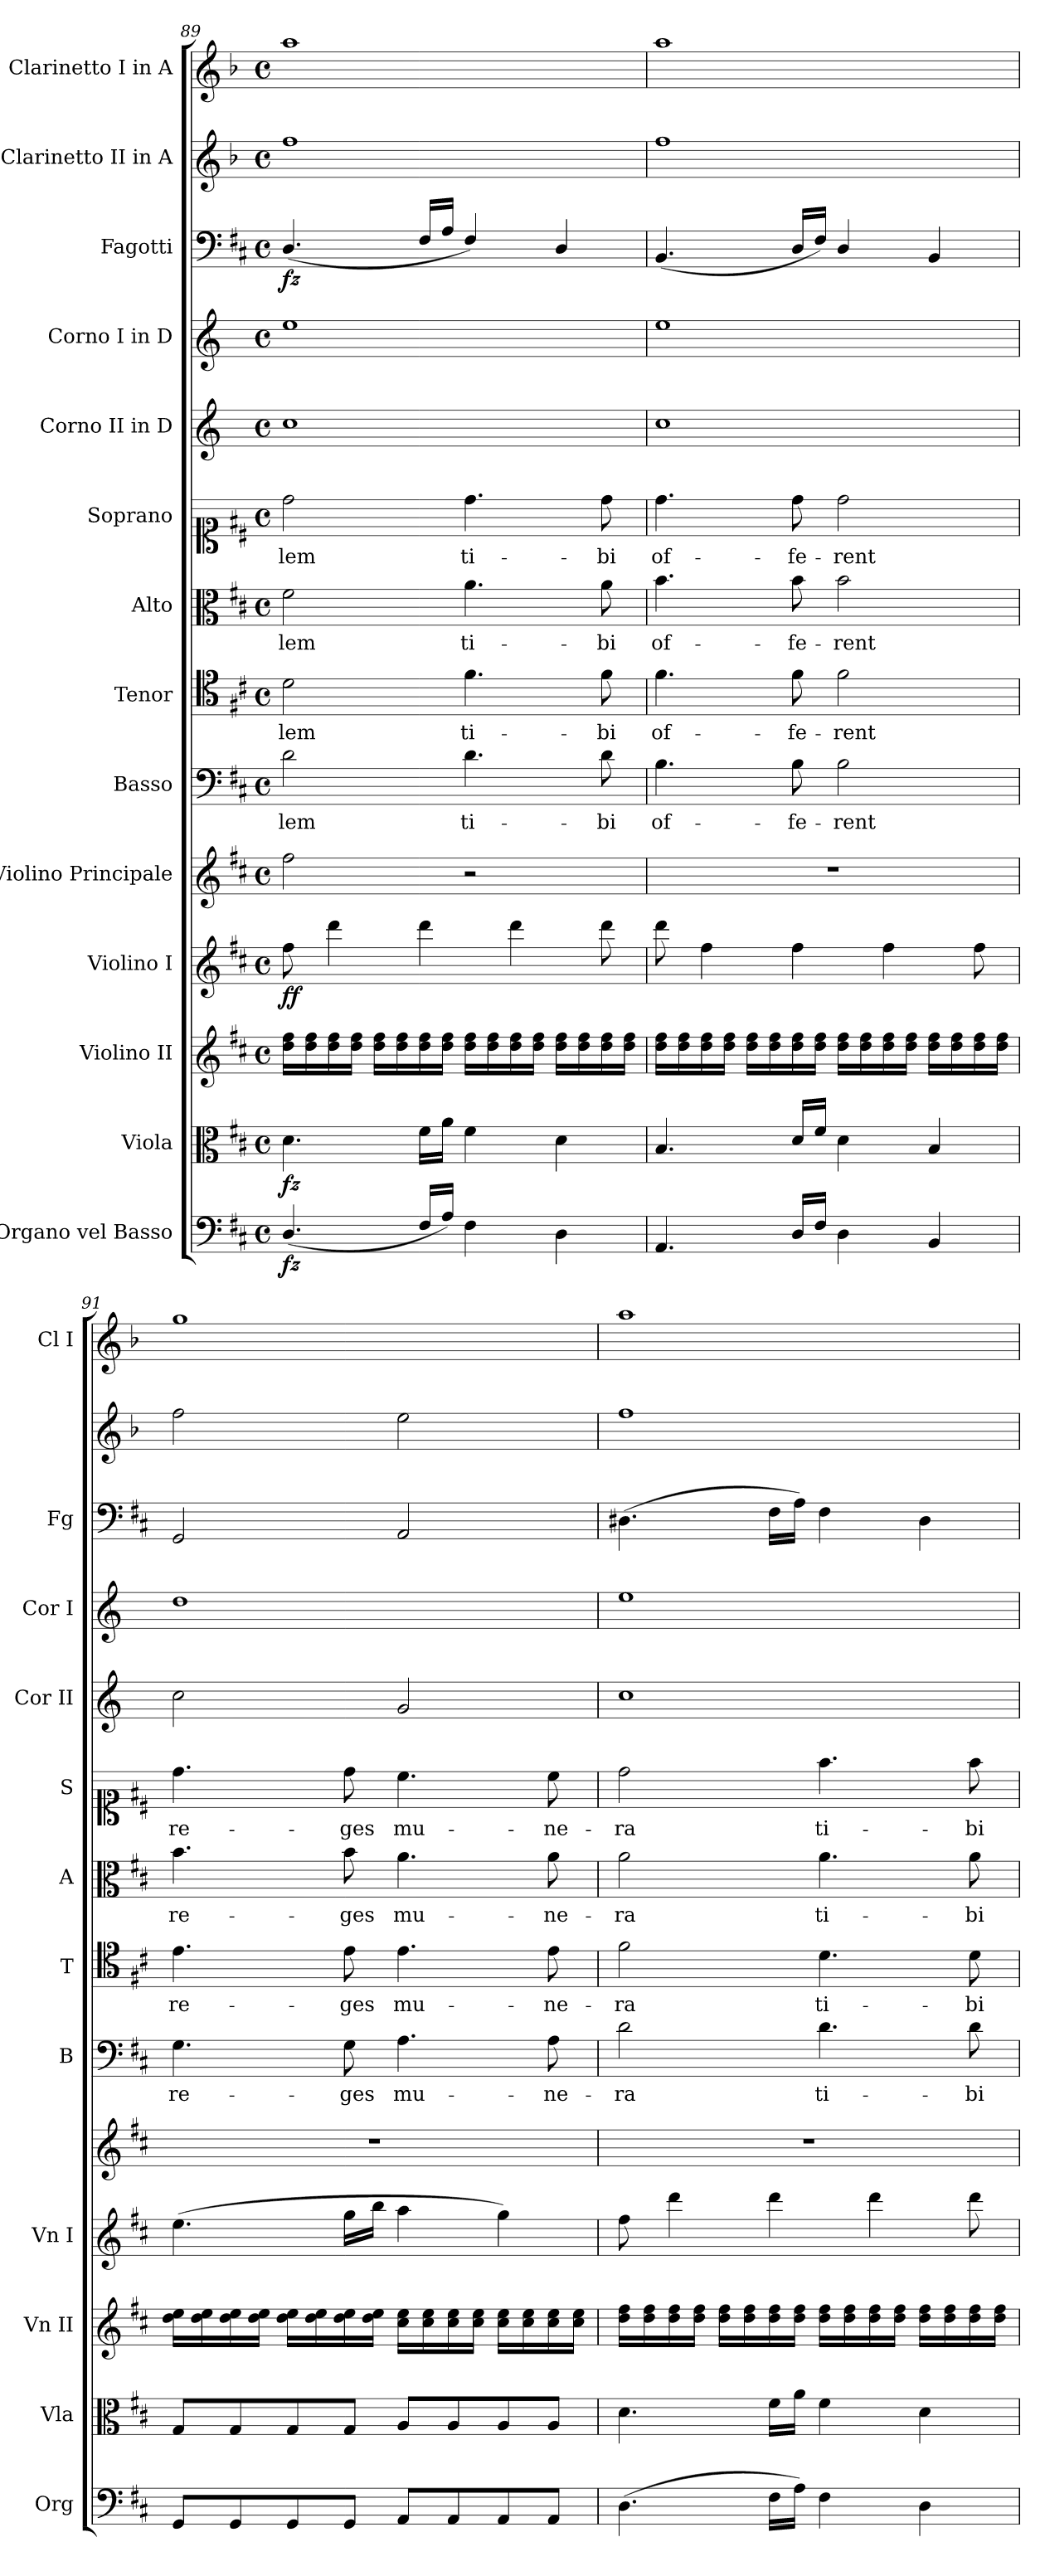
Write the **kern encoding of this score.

**kern	**dynam	**kern	**dynam	**kern	**kern	**dynam	**kern	**kern	**text	**kern	**text	**kern	**text	**kern	**text	**kern	**kern	**kern	**dynam	**kern	**kern
*part14	*part14	*part13	*part13	*part12	*part11	*part11	*part10	*part9	*part9	*part8	*part8	*part7	*part7	*part6	*part6	*part5	*part4	*part3	*part3	*part2	*part1
*staff14	*staff14	*staff13	*staff13	*staff12	*staff11	*staff11	*staff10	*staff9	*staff9	*staff8	*staff8	*staff7	*staff7	*staff6	*staff6	*staff5	*staff4	*staff3	*staff3	*staff2	*staff1
*I"Organo vel Basso	*	*I"Viola	*	*I"Violino II	*I"Violino I	*	*I"Violino Principale	*I"Basso	*	*I"Tenor	*	*I"Alto	*	*I"Soprano	*	*I"Corno II in D	*I"Corno I in D	*I"Fagotti	*	*I"Clarinetto II in A	*I"Clarinetto I in A
*I'Org	*	*I'Vla	*	*I'Vn II	*I'Vn I	*	*	*I'B	*	*I'T	*	*I'A	*	*I'S	*	*I'Cor II	*I'Cor I	*I'Fg	*	*	*I'Cl I
*clefF4	*	*clefC3	*	*clefG2	*clefG2	*	*clefG2	*clefF4	*	*clefC4	*	*clefC3	*	*clefC1	*	*clefG2	*clefG2	*clefF4	*	*clefG2	*clefG2
*	*	*	*	*	*	*	*	*	*	*	*	*	*	*	*	*ITrd-1c-2	*ITrd-1c-2	*	*	*ITrd2c3	*ITrd2c3
*k[f#c#]	*	*k[f#c#]	*	*k[f#c#]	*k[f#c#]	*	*k[f#c#]	*k[f#c#]	*	*k[f#c#]	*	*k[f#c#]	*	*k[f#c#]	*	*k[f#c#]	*k[f#c#]	*k[f#c#]	*	*k[f#c#]	*k[f#c#]
*D:	*	*D:	*	*D:	*D:	*	*D:	*D:	*	*D:	*	*D:	*	*D:	*	*	*	*D:	*	*D:	*D:
*M4/4	*	*M4/4	*	*M4/4	*M4/4	*	*M4/4	*M4/4	*	*M4/4	*	*M4/4	*	*M4/4	*	*M4/4	*M4/4	*M4/4	*	*M4/4	*M4/4
*met(c)	*	*met(c)	*	*met(c)	*met(c)	*	*met(c)	*met(c)	*	*met(c)	*	*met(c)	*	*met(c)	*	*met(c)	*met(c)	*met(c)	*	*met(c)	*met(c)
=89	=89	=89	=89	=89	=89	=89	=89	=89	=89	=89	=89	=89	=89	=89	=89	=89	=89	=89	=89	=89	=89
(<4.D/	fz	4.d	fz	16dd 16ff#LL	8ff#	ff	2ff#	2d	-lem	2d	-lem	2f#	-lem	2dd	-lem	1dd	1ff#	(<4.D/	fz	1dd	1ff#
.	.	.	.	16dd 16ff#	.	.	.	.	.	.	.	.	.	.	.	.	.	.	.	.	.
.	.	.	.	16dd 16ff#	4ddd	.	.	.	.	.	.	.	.	.	.	.	.	.	.	.	.
.	.	.	.	16dd 16ff#JJ	.	.	.	.	.	.	.	.	.	.	.	.	.	.	.	.	.
.	.	.	.	16dd 16ff#LL	.	.	.	.	.	.	.	.	.	.	.	.	.	.	.	.	.
.	.	.	.	16dd 16ff#	.	.	.	.	.	.	.	.	.	.	.	.	.	.	.	.	.
16F#/LL	.	16f#LL	.	16dd 16ff#	4ddd	.	.	.	.	.	.	.	.	.	.	.	.	16F#/LL	.	.	.
16AJJ)	.	16aJJ	.	16dd 16ff#JJ	.	.	.	.	.	.	.	.	.	.	.	.	.	16AJJ	.	.	.
4F#	.	4f#	.	16dd 16ff#LL	.	.	2r	4.d	ti-	4.f#	ti-	4.a	ti-	4.dd	ti-	.	.	4F#/)	.	.	.
.	.	.	.	16dd 16ff#	.	.	.	.	.	.	.	.	.	.	.	.	.	.	.	.	.
.	.	.	.	16dd 16ff#	4ddd	.	.	.	.	.	.	.	.	.	.	.	.	.	.	.	.
.	.	.	.	16dd 16ff#JJ	.	.	.	.	.	.	.	.	.	.	.	.	.	.	.	.	.
4D	.	4d	.	16dd 16ff#LL	.	.	.	.	.	.	.	.	.	.	.	.	.	4D/	.	.	.
.	.	.	.	16dd 16ff#	.	.	.	.	.	.	.	.	.	.	.	.	.	.	.	.	.
.	.	.	.	16dd 16ff#	8ddd	.	.	8d	-bi	8f#	-bi	8a	-bi	8dd	-bi	.	.	.	.	.	.
.	.	.	.	16dd 16ff#JJ	.	.	.	.	.	.	.	.	.	.	.	.	.	.	.	.	.
=90	=90	=90	=90	=90	=90	=90	=90	=90	=90	=90	=90	=90	=90	=90	=90	=90	=90	=90	=90	=90	=90
4.AA	.	4.B	.	16dd 16ff#LL	8ddd	.	1r	4.B	of-	4.f#	of-	4.b	of-	4.dd	of-	1dd	1ff#	(<4.BB	.	1dd	1ff#
.	.	.	.	16dd 16ff#	.	.	.	.	.	.	.	.	.	.	.	.	.	.	.	.	.
.	.	.	.	16dd 16ff#	4ff#	.	.	.	.	.	.	.	.	.	.	.	.	.	.	.	.
.	.	.	.	16dd 16ff#JJ	.	.	.	.	.	.	.	.	.	.	.	.	.	.	.	.	.
.	.	.	.	16dd 16ff#LL	.	.	.	.	.	.	.	.	.	.	.	.	.	.	.	.	.
.	.	.	.	16dd 16ff#	.	.	.	.	.	.	.	.	.	.	.	.	.	.	.	.	.
16D/LL	.	16d/LL	.	16dd 16ff#	4ff#	.	.	8B	-fe-	8f#	-fe-	8b	-fe-	8dd	-fe-	.	.	16D/LL	.	.	.
16F#JJ	.	16f#JJ	.	16dd 16ff#JJ	.	.	.	.	.	.	.	.	.	.	.	.	.	16F#JJ)	.	.	.
4D	.	4d	.	16dd 16ff#LL	.	.	.	2B	-rent	2f#	-rent	2b	-rent	2dd	-rent	.	.	4D/	.	.	.
.	.	.	.	16dd 16ff#	.	.	.	.	.	.	.	.	.	.	.	.	.	.	.	.	.
.	.	.	.	16dd 16ff#	4ff#	.	.	.	.	.	.	.	.	.	.	.	.	.	.	.	.
.	.	.	.	16dd 16ff#JJ	.	.	.	.	.	.	.	.	.	.	.	.	.	.	.	.	.
4BB	.	4B	.	16dd 16ff#LL	.	.	.	.	.	.	.	.	.	.	.	.	.	4BB	.	.	.
.	.	.	.	16dd 16ff#	.	.	.	.	.	.	.	.	.	.	.	.	.	.	.	.	.
.	.	.	.	16dd 16ff#	8ff#	.	.	.	.	.	.	.	.	.	.	.	.	.	.	.	.
.	.	.	.	16dd 16ff#JJ	.	.	.	.	.	.	.	.	.	.	.	.	.	.	.	.	.
=91	=91	=91	=91	=91	=91	=91	=91	=91	=91	=91	=91	=91	=91	=91	=91	=91	=91	=91	=91	=91	=91
8GGL	.	8GL	.	16dd 16eeLL	(>4.ee	.	1r	4.G	re-	4.e	re-	4.b	re-	4.dd	re-	2dd	1ee	2GG	.	2dd	1ee
.	.	.	.	16dd 16ee	.	.	.	.	.	.	.	.	.	.	.	.	.	.	.	.	.
8GG	.	8G	.	16dd 16ee	.	.	.	.	.	.	.	.	.	.	.	.	.	.	.	.	.
.	.	.	.	16dd 16eeJJ	.	.	.	.	.	.	.	.	.	.	.	.	.	.	.	.	.
8GG	.	8G	.	16dd 16eeLL	.	.	.	.	.	.	.	.	.	.	.	.	.	.	.	.	.
.	.	.	.	16dd 16ee	.	.	.	.	.	.	.	.	.	.	.	.	.	.	.	.	.
8GGJ	.	8GJ	.	16dd 16ee	16ggLL	.	.	8G	-ges	8e	-ges	8b	-ges	8dd	-ges	.	.	.	.	.	.
.	.	.	.	16dd 16eeJJ	16bbJJ	.	.	.	.	.	.	.	.	.	.	.	.	.	.	.	.
8AAL	.	8AL	.	16cc# 16eeLL	4aa	.	.	4.A	mu-	4.e	mu-	4.a	mu-	4.cc#	mu-	2a	.	2AA	.	2cc#	.
.	.	.	.	16cc# 16ee	.	.	.	.	.	.	.	.	.	.	.	.	.	.	.	.	.
8AA	.	8A	.	16cc# 16ee	.	.	.	.	.	.	.	.	.	.	.	.	.	.	.	.	.
.	.	.	.	16cc# 16eeJJ	.	.	.	.	.	.	.	.	.	.	.	.	.	.	.	.	.
8AA	.	8A	.	16cc# 16eeLL	4gg)	.	.	.	.	.	.	.	.	.	.	.	.	.	.	.	.
.	.	.	.	16cc# 16ee	.	.	.	.	.	.	.	.	.	.	.	.	.	.	.	.	.
8AAJ	.	8AJ	.	16cc# 16ee	.	.	.	8A	-ne-	8e	-ne-	8a	-ne-	8cc#	-ne-	.	.	.	.	.	.
.	.	.	.	16cc# 16eeJJ	.	.	.	.	.	.	.	.	.	.	.	.	.	.	.	.	.
=92	=92	=92	=92	=92	=92	=92	=92	=92	=92	=92	=92	=92	=92	=92	=92	=92	=92	=92	=92	=92	=92
(>4.D	.	4.d	.	16dd 16ff#LL	8ff#	.	1r	2d	-ra	2f#	-ra	2a	-ra	2dd	-ra	1dd	1ff#	(>4.D#X	.	1dd	1ff#
.	.	.	.	16dd 16ff#	.	.	.	.	.	.	.	.	.	.	.	.	.	.	.	.	.
.	.	.	.	16dd 16ff#	4ddd	.	.	.	.	.	.	.	.	.	.	.	.	.	.	.	.
.	.	.	.	16dd 16ff#JJ	.	.	.	.	.	.	.	.	.	.	.	.	.	.	.	.	.
.	.	.	.	16dd 16ff#LL	.	.	.	.	.	.	.	.	.	.	.	.	.	.	.	.	.
.	.	.	.	16dd 16ff#	.	.	.	.	.	.	.	.	.	.	.	.	.	.	.	.	.
16F#LL	.	16f#LL	.	16dd 16ff#	4ddd	.	.	.	.	.	.	.	.	.	.	.	.	16F#LL	.	.	.
16AJJ)	.	16aJJ	.	16dd 16ff#JJ	.	.	.	.	.	.	.	.	.	.	.	.	.	16AJJ)	.	.	.
4F#	.	4f#	.	16dd 16ff#LL	.	.	.	4.d	ti-	4.d	ti-	4.a	ti-	4.ff#	ti-	.	.	4F#	.	.	.
.	.	.	.	16dd 16ff#	.	.	.	.	.	.	.	.	.	.	.	.	.	.	.	.	.
.	.	.	.	16dd 16ff#	4ddd	.	.	.	.	.	.	.	.	.	.	.	.	.	.	.	.
.	.	.	.	16dd 16ff#JJ	.	.	.	.	.	.	.	.	.	.	.	.	.	.	.	.	.
4D	.	4d	.	16dd 16ff#LL	.	.	.	.	.	.	.	.	.	.	.	.	.	4D#	.	.	.
.	.	.	.	16dd 16ff#	.	.	.	.	.	.	.	.	.	.	.	.	.	.	.	.	.
.	.	.	.	16dd 16ff#	8ddd	.	.	8d	-bi	8d	-bi	8a	-bi	8ff#	-bi	.	.	.	.	.	.
.	.	.	.	16dd 16ff#JJ	.	.	.	.	.	.	.	.	.	.	.	.	.	.	.	.	.
=	=	=	=	=	=	=	=	=	=	=	=	=	=	=	=	=	=	=	=	=	=
*-	*-	*-	*-	*-	*-	*-	*-	*-	*-	*-	*-	*-	*-	*-	*-	*-	*-	*-	*-	*-	*-
